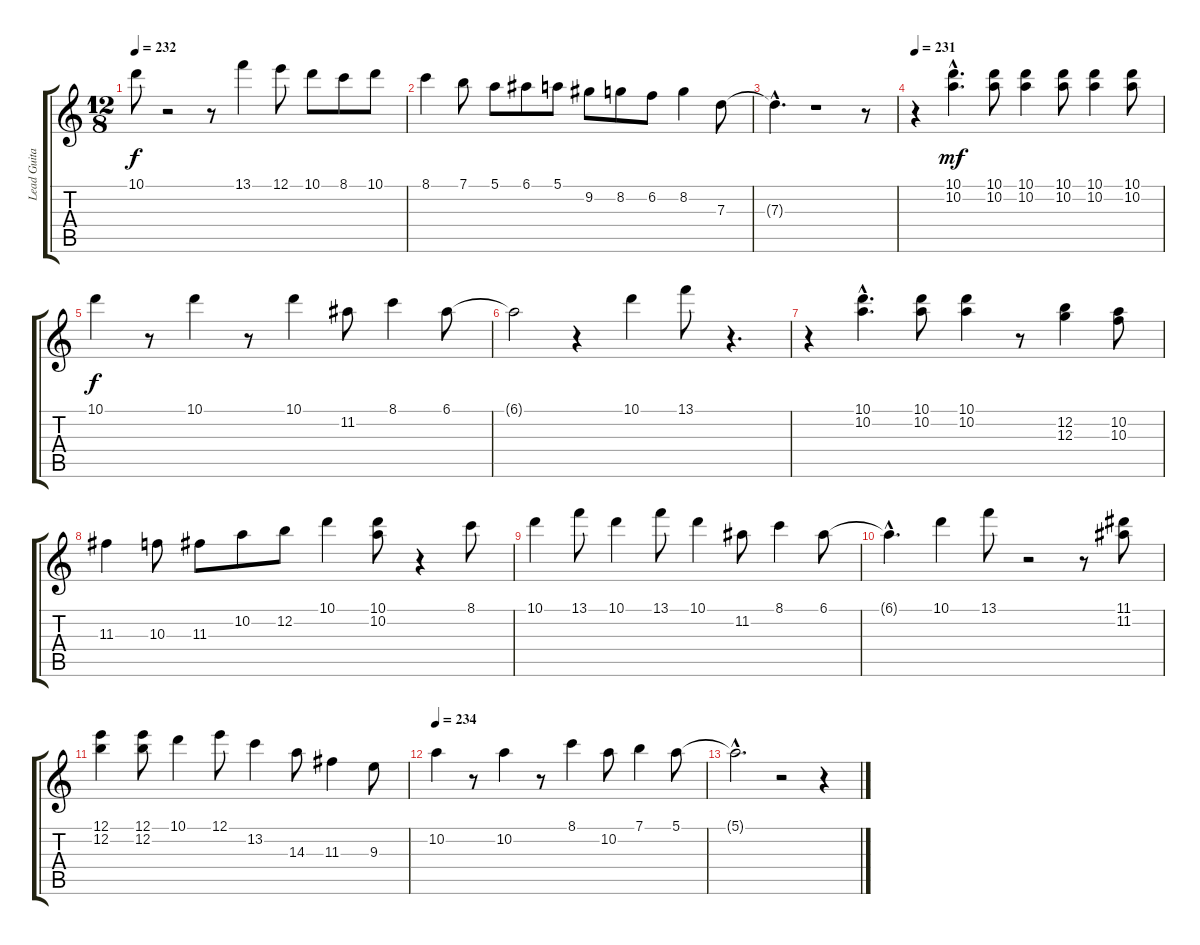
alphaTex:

\track ("Lead Guitar" "Lead Guita") {instrument electricguitarclean}
\staff {score tabs}
\tuning (E4 B3 G3 D3 A2 E2) {hide}
\ts (12 8)
\tempo 232
\clef g2
\ks c
10.1{t}.8{dy f} r.2 r.8 13.1.4 12.1.8 10.1.8 8.1.8 10.1.8 |
8.1.4 7.1.8 5.1.8 6.1.8 5.1.8 9.2.8 8.2.8 6.2.8 8.2.4 7.3.8 |
7.3{hac t}.4{d} r.1 r.8 |
\tempo 231
r.4 (10.1{hac} 10.2{hac}).4{d dy mf} (10.1 10.2).8 (10.1 10.2).4 (10.1 10.2).8 (10.1 10.2).4 (10.1 10.2).8 |
10.1.4{dy f} r.8 10.1.4 r.8 10.1.4 11.2.8 8.1.4 6.1.8 |
6.1{t}.2 r.4 10.1.4 13.1.8 r.4{d} |
r.4 (10.1{hac} 10.2{hac}).4{d} (10.1 10.2).8 (10.1 10.2).4 r.8 (12.2 12.3).4 (10.2 10.3).8 |
11.3.4 10.3.8 11.3.8 10.2.8 12.2.8 10.1.4 (10.1 10.2).8 r.4 8.1.8 |
10.1.4 13.1.8 10.1.4 13.1.8 10.1.4 11.2.8 8.1.4 6.1.8 |
6.1{hac t}.4{d} 10.1.4 13.1.8 r.2 r.8 (11.1 11.2).8 |
(12.1 12.2).4 (12.1 12.2).8 10.1.4 12.1.8 13.2.4 14.3.8 11.3.4 9.3.8 |
\tempo 234
10.2.4 r.8 10.2.4 r.8 8.1.4 10.2.8 7.1.4 5.1.8 |
5.1{hac t}.2{d} r.2 r.4
